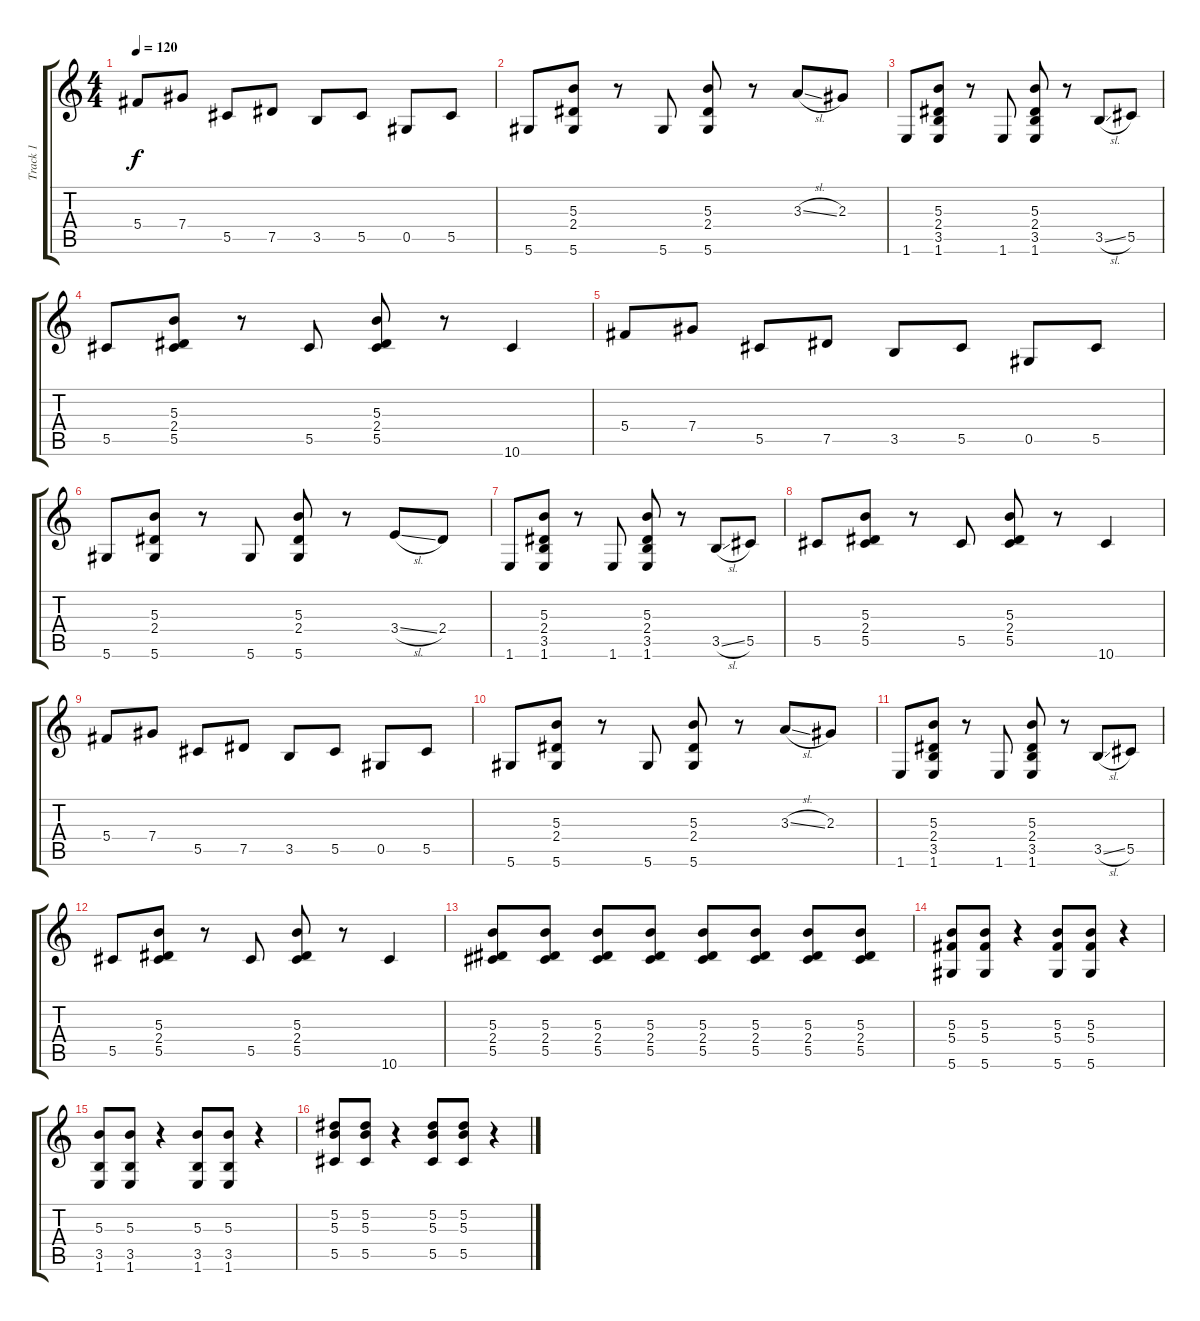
\track ("Track 1" "Track 1") {instrument acousticguitarsteel}
\staff {score tabs}
\tuning (Eb4 Bb3 Gb3 Db3 Ab2 Eb2) {hide}
\ts (4 4)
\tempo 120
\clef g2
\ks c
5.4.8{dy f} 7.4.8 5.5.8 7.5.8 3.5.8 5.5.8 0.5.8 5.5.8 |
5.6.8 (5.3 2.4 5.6).8 r.8 5.6.8 (5.3 2.4 5.6).8 r.8 3.3{sl}.8 2.3.8 |
1.6.8 (5.3 2.4 3.5 1.6).8 r.8 1.6.8 (5.3 2.4 3.5 1.6).8 r.8 3.5{sl}.8 5.5.8 |
5.5.8 (5.3 2.4 5.5).8 r.8 5.5.8 (5.3 2.4 5.5).8 r.8 10.6.4 |
5.4.8 7.4.8 5.5.8 7.5.8 3.5.8 5.5.8 0.5.8 5.5.8 |
5.6.8 (5.3 2.4 5.6).8 r.8 5.6.8 (5.3 2.4 5.6).8 r.8 3.4{sl}.8 2.4.8 |
1.6.8 (5.3 2.4 3.5 1.6).8 r.8 1.6.8 (5.3 2.4 3.5 1.6).8 r.8 3.5{sl}.8 5.5.8 |
5.5.8 (5.3 2.4 5.5).8 r.8 5.5.8 (5.3 2.4 5.5).8 r.8 10.6.4 |
5.4.8 7.4.8 5.5.8 7.5.8 3.5.8 5.5.8 0.5.8 5.5.8 |
5.6.8 (5.3 2.4 5.6).8 r.8 5.6.8 (5.3 2.4 5.6).8 r.8 3.3{sl}.8 2.3.8 |
1.6.8 (5.3 2.4 3.5 1.6).8 r.8 1.6.8 (5.3 2.4 3.5 1.6).8 r.8 3.5{sl}.8 5.5.8 |
5.5.8 (5.3 2.4 5.5).8 r.8 5.5.8 (5.3 2.4 5.5).8 r.8 10.6.4 |
(5.3 2.4 5.5).8 (5.3 2.4 5.5).8 (5.3 2.4 5.5).8 (5.3 2.4 5.5).8 (5.3 2.4 5.5).8 (5.3 2.4 5.5).8 (5.3 2.4 5.5).8 (5.3 2.4 5.5).8 |
(5.3 5.4 5.6).8 (5.3 5.4 5.6).8 r.4 (5.3 5.4 5.6).8 (5.3 5.4 5.6).8 r.4 |
(5.3 3.5 1.6).8 (5.3 3.5 1.6).8 r.4 (5.3 3.5 1.6).8 (5.3 3.5 1.6).8 r.4 |
(5.2 5.3 5.5).8 (5.2 5.3 5.5).8 r.4 (5.2 5.3 5.5).8 (5.2 5.3 5.5).8 r.4
